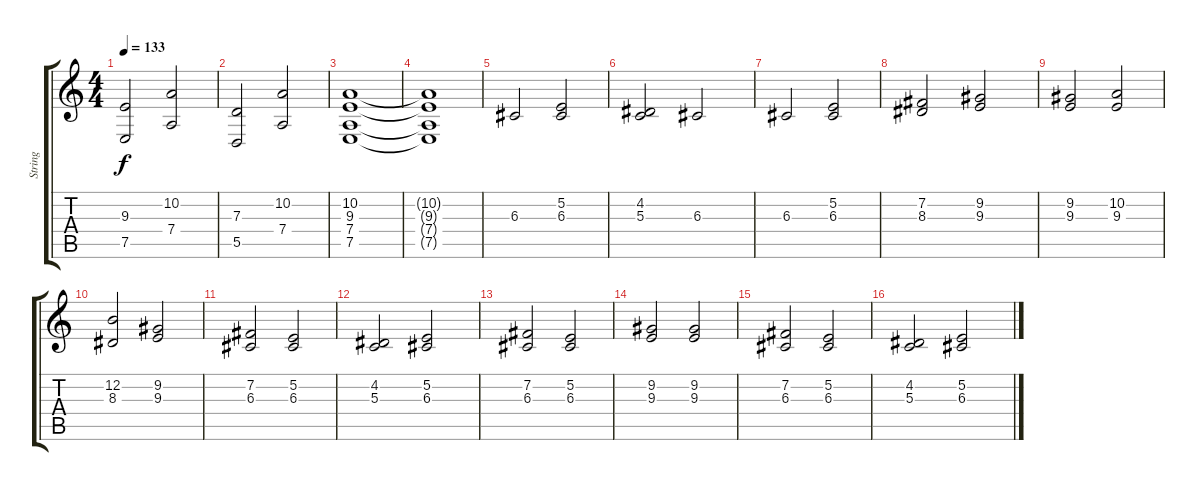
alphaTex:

\track ("String" "String") {instrument stringensemble2}
\staff {score tabs}
\tuning (E4 B3 G3 D3 A2 E2) {hide}
\ts (4 4)
\tempo 133
\clef g2
\ks c
(9.3 7.5).2{dy f} (10.2 7.4).2 |
(7.3 5.5).2 (10.2 7.4).2 |
(10.2 9.3 7.4 7.5).1 |
(10.2{t} 9.3{t} 7.4{t} 7.5{t}).1 |
6.3.2 (5.2 6.3).2 |
(4.2 5.3).2 6.3.2 |
6.3.2 (5.2 6.3).2 |
(7.2 8.3).2 (9.2 9.3).2 |
(9.2 9.3).2 (10.2 9.3).2 |
(12.2 8.3).2 (9.2 9.3).2 |
(7.2 6.3).2 (5.2 6.3).2 |
(4.2 5.3).2 (5.2 6.3).2 |
(7.2 6.3).2 (5.2 6.3).2 |
(9.2 9.3).2 (9.2 9.3).2 |
(7.2 6.3).2 (5.2 6.3).2 |
(4.2 5.3).2 (5.2 6.3).2
